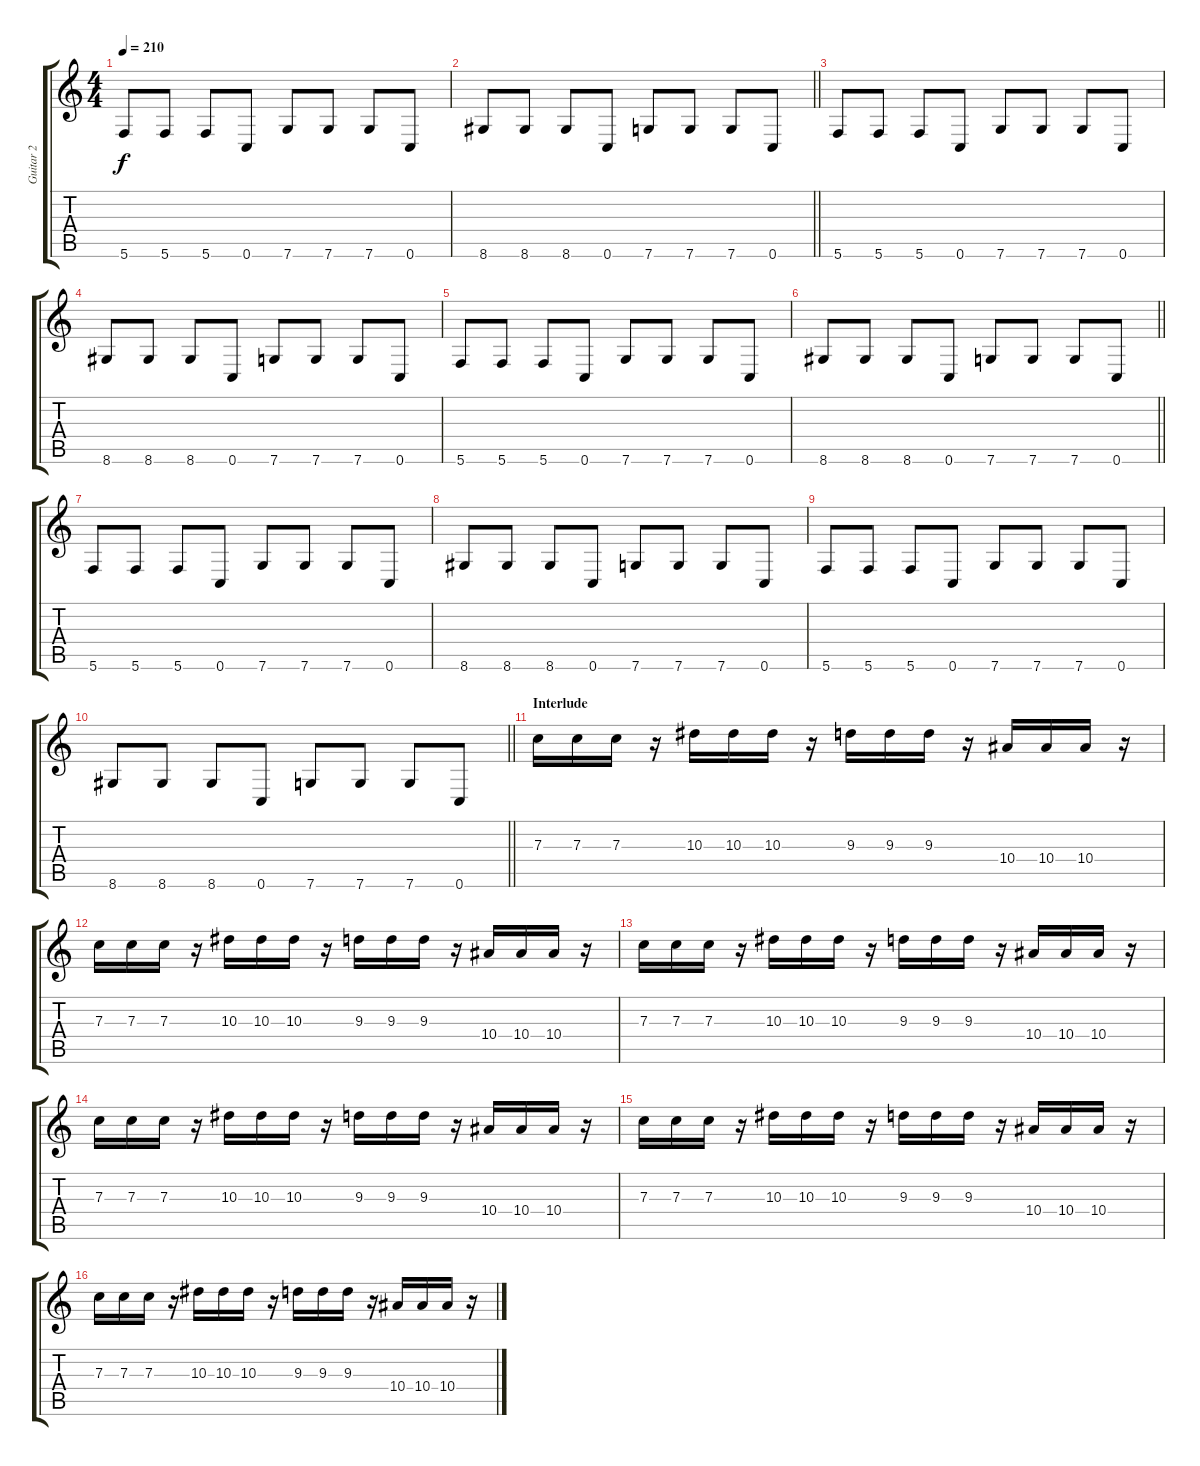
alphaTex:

\track ("Guitar 2" "Guitar 2") {instrument overdrivenguitar}
\staff {score tabs}
\tuning (D4 A3 F3 C3 G2 C2) {hide}
\ts (4 4)
\tempo 210
\clef g2
\ks c
5.6.8{dy f} 5.6.8 5.6.8 0.6.8 7.6.8 7.6.8 7.6.8 0.6.8 |
\barLineRight lightlight
8.6.8 8.6.8 8.6.8 0.6.8 7.6.8 7.6.8 7.6.8 0.6.8 |
5.6.8 5.6.8 5.6.8 0.6.8 7.6.8 7.6.8 7.6.8 0.6.8 |
8.6.8 8.6.8 8.6.8 0.6.8 7.6.8 7.6.8 7.6.8 0.6.8 |
5.6.8 5.6.8 5.6.8 0.6.8 7.6.8 7.6.8 7.6.8 0.6.8 |
\barLineRight lightlight
8.6.8 8.6.8 8.6.8 0.6.8 7.6.8 7.6.8 7.6.8 0.6.8 |
5.6.8 5.6.8 5.6.8 0.6.8 7.6.8 7.6.8 7.6.8 0.6.8 |
8.6.8 8.6.8 8.6.8 0.6.8 7.6.8 7.6.8 7.6.8 0.6.8 |
5.6.8 5.6.8 5.6.8 0.6.8 7.6.8 7.6.8 7.6.8 0.6.8 |
\barLineRight lightlight
8.6.8 8.6.8 8.6.8 0.6.8 7.6.8 7.6.8 7.6.8 0.6.8 |
\section ("" "Interlude")
7.3.16 7.3.16 7.3.16 r.16 10.3.16 10.3.16 10.3.16 r.16 9.3.16 9.3.16 9.3.16 r.16 10.4.16 10.4.16 10.4.16 r.16 |
7.3.16 7.3.16 7.3.16 r.16 10.3.16 10.3.16 10.3.16 r.16 9.3.16 9.3.16 9.3.16 r.16 10.4.16 10.4.16 10.4.16 r.16 |
7.3.16 7.3.16 7.3.16 r.16 10.3.16 10.3.16 10.3.16 r.16 9.3.16 9.3.16 9.3.16 r.16 10.4.16 10.4.16 10.4.16 r.16 |
7.3.16 7.3.16 7.3.16 r.16 10.3.16 10.3.16 10.3.16 r.16 9.3.16 9.3.16 9.3.16 r.16 10.4.16 10.4.16 10.4.16 r.16 |
7.3.16 7.3.16 7.3.16 r.16 10.3.16 10.3.16 10.3.16 r.16 9.3.16 9.3.16 9.3.16 r.16 10.4.16 10.4.16 10.4.16 r.16 |
7.3.16 7.3.16 7.3.16 r.16 10.3.16 10.3.16 10.3.16 r.16 9.3.16 9.3.16 9.3.16 r.16 10.4.16 10.4.16 10.4.16 r.16
